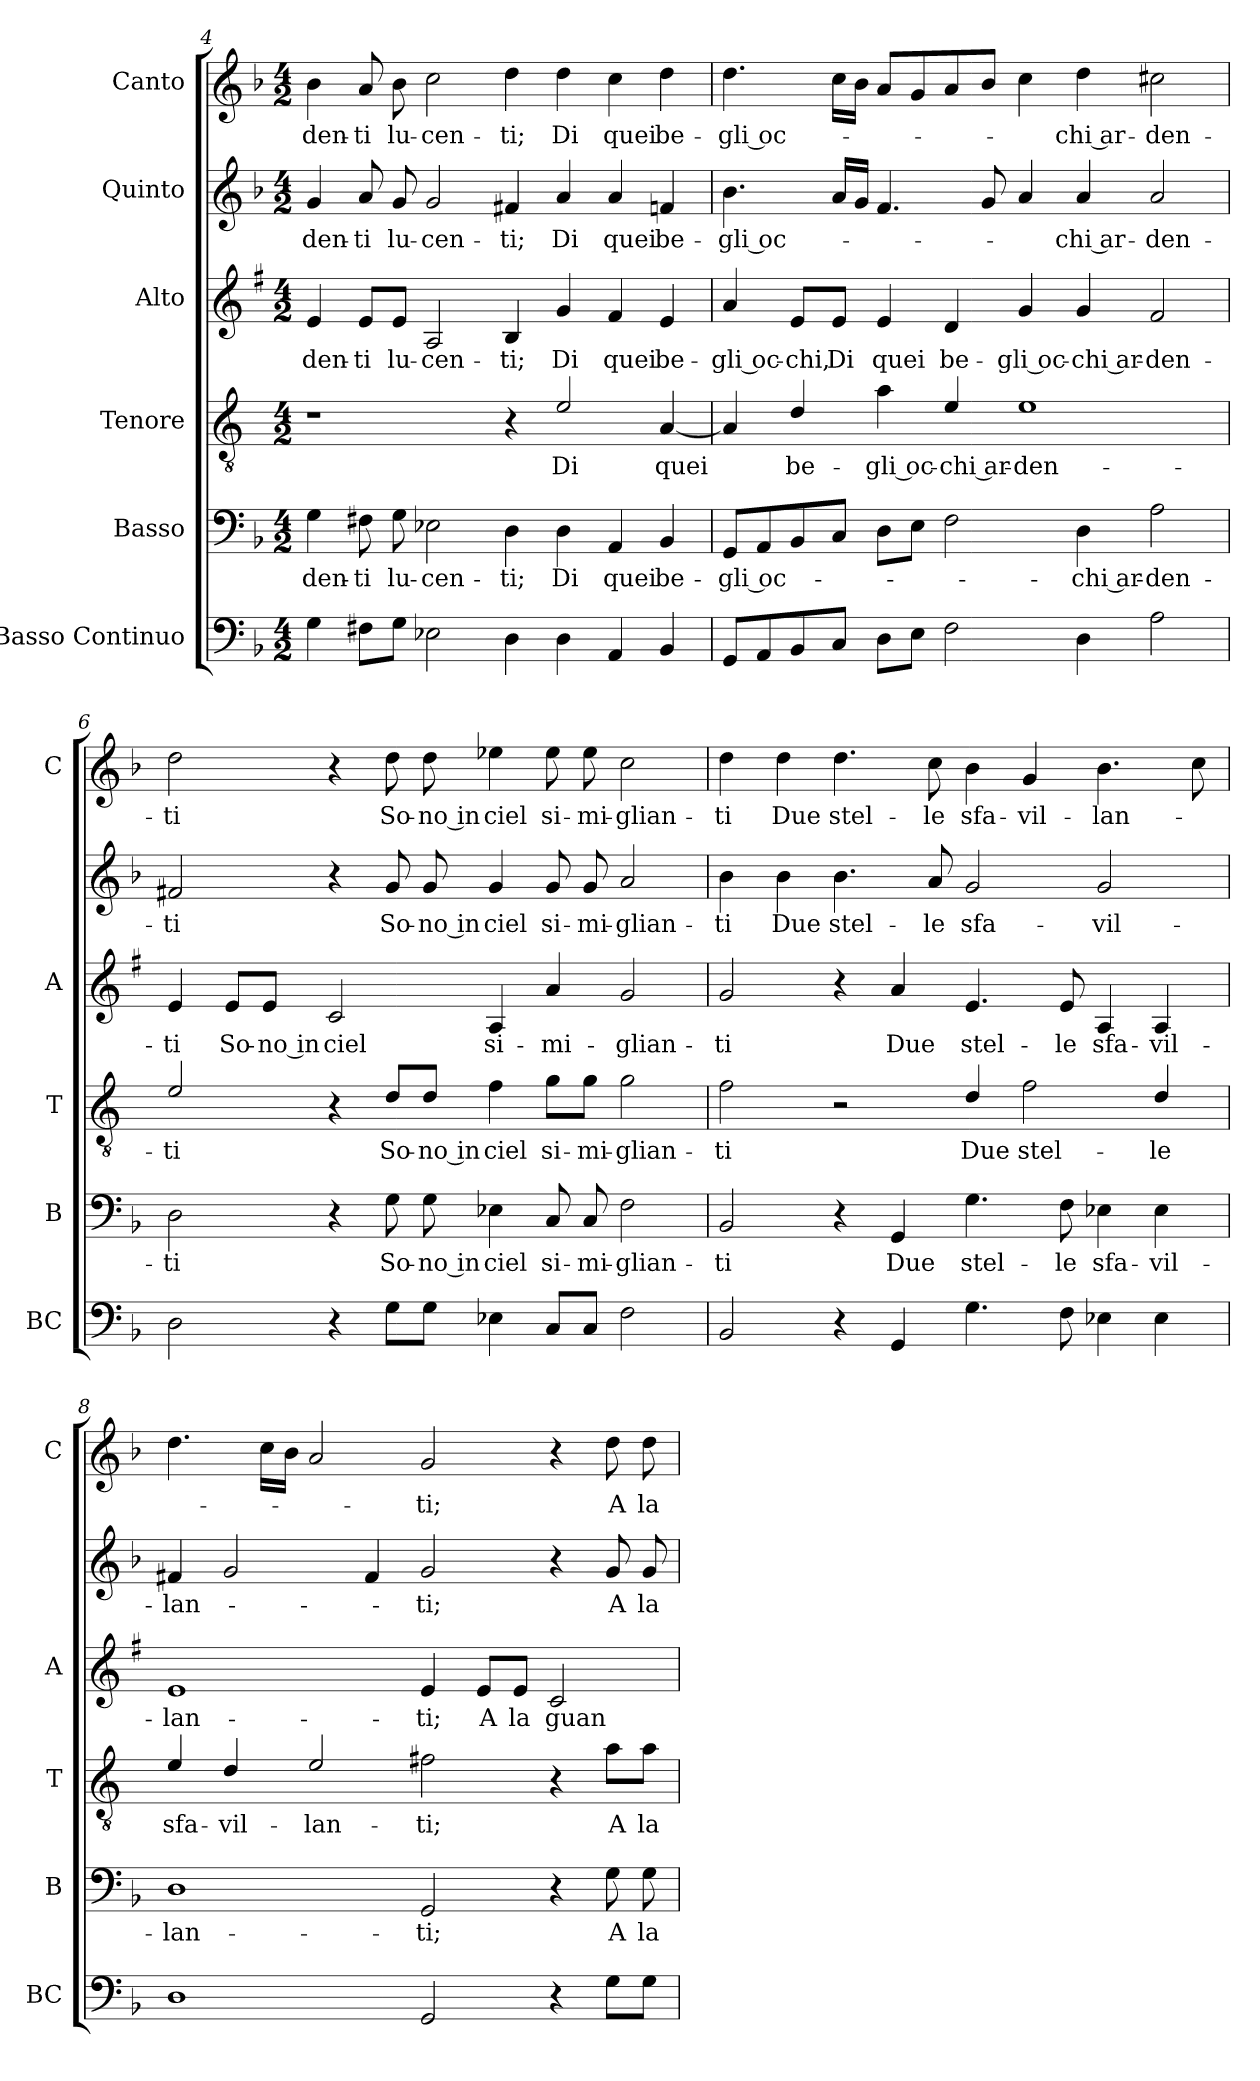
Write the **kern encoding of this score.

**kern	**kern	**text	**kern	**text	**kern	**text	**kern	**text	**kern	**text
*part6	*part5	*part5	*part4	*part4	*part3	*part3	*part2	*part2	*part1	*part1
*staff6	*staff5	*staff5	*staff4	*staff4	*staff3	*staff3	*staff2	*staff2	*staff1	*staff1
*I"Basso Continuo	*I"Basso	*	*I"Tenore	*	*I"Alto	*	*I"Quinto	*	*I"Canto	*
*I'BC	*I'B	*	*I'T	*	*I'A	*	*	*	*I'C	*
!!LO:LB:g=z
*clefF4	*clefF4	*	*clefGv2	*	*clefG2	*	*clefG2	*	*clefG2	*
*	*	*	*ITrd4c7	*	*ITrd1c2	*	*	*	*	*
*k[b-]	*k[b-]	*	*k[b-]	*	*k[b-]	*	*k[b-]	*	*k[b-]	*
*F:	*F:	*	*F:	*	*F:	*	*F:	*	*F:	*
*M4/2	*M4/2	*	*M4/2	*	*M4/2	*	*M4/2	*	*M4/2	*
=4	=4	=4	=4	=4	=4	=4	=4	=4	=4	=4
!	!	!LO:LY:b	!	!	!	!LO:LY:b	!	!LO:LY:b	!	!LO:LY:b
4G\	4G\	den-	1r	.	4d/	den-	4g/	den-	4b-\	den-
!	!	!LO:LY:b	!	!	!	!LO:LY:b	!	!LO:LY:b	!	!LO:LY:b
8F#X\L	8F#X\	-ti	.	.	8d/L	-ti	8a/	-ti	8a/	-ti
!	!	!LO:LY:b	!	!	!	!LO:LY:b	!	!LO:LY:b	!	!LO:LY:b
8G\J	8G\	lu-	.	.	8d/J	lu-	8g/	lu-	8b-\	lu-
!	!	!LO:LY:b	!	!	!	!LO:LY:b	!	!LO:LY:b	!	!LO:LY:b
2E-X\	2E-X\	-cen-	.	.	2G/	-cen-	2g/	-cen-	2cc\	-cen-
!	!	!LO:LY:b	!	!	!	!LO:LY:b	!	!LO:LY:b	!	!LO:LY:b
4D\	4D\	-ti;	4r	.	4A/	-ti;	4f#X/	-ti;	4dd\	-ti;
!	!	!LO:LY:b	!	!LO:LY:b	!	!LO:LY:b	!	!LO:LY:b	!	!LO:LY:b
4D\	4D\	Di	2A/	Di	4f/	Di	4a/	Di	4dd\	Di
!	!	!LO:LY:b	!	!	!	!LO:LY:b	!	!LO:LY:b	!	!LO:LY:b
4AA/	4AA/	quei	.	.	4e/	quei	4a/	quei	4cc\	quei
!	!	!LO:LY:b	!	!LO:LY:b	!	!LO:LY:b	!	!LO:LY:b	!	!LO:LY:b
4BB-/	4BB-/	be-	[4D/	quei	4d/	be-	4fn/	be-	4dd\	be-
=5	=5	=5	=5	=5	=5	=5	=5	=5	=5	=5
!	!	!LO:LY:b	!	!	!	!LO:LY:b	!	!LO:LY:b	!	!LO:LY:b
8GG/L	8GG/L	-gli oc-	4D/]	.	4g/	-gli oc-	4.b-\	-gli oc-	4.dd\	-gli oc-
8AA/	8AA/	.	.	.	.	.	.	.	.	.
!	!	!	!	!LO:LY:b	!	!LO:LY:b	!	!	!	!
8BB-/	8BB-/	.	4G/	be-	8d/L	-chi,	.	.	.	.
!	!	!	!	!	!	!LO:LY:b	!	!	!	!
8C/J	8C/J	.	.	.	8d/J	Di	16a/LL	.	16cc\LL	.
.	.	.	.	.	.	.	16g/JJ	.	16b-\JJ	.
!	!	!	!	!LO:LY:b	!	!LO:LY:b	!	!	!	!
8D\L	8D\L	.	4d\	-gli oc-	4d/	quei	4.f/	.	8a/L	.
8E\J	8E\J	.	.	.	.	.	.	.	8g/	.
!	!	!	!	!LO:LY:b	!	!LO:LY:b	!	!	!	!
2F\	2F\	.	4A/	-chi ar-	4c/	be-	.	.	8a/	.
.	.	.	.	.	.	.	8g/	.	8b-/J	.
!	!	!	!	!LO:LY:b	!	!LO:LY:b	!	!	!	!
.	.	.	1A	-den-	4f/	-gli oc-	4a/	.	4cc\	.
!	!	!LO:LY:b	!	!	!	!LO:LY:b	!	!LO:LY:b	!	!LO:LY:b
4D\	4D\	-chi ar-	.	.	4f/	-chi ar-	4a/	-chi ar-	4dd\	-chi ar-
!	!	!LO:LY:b	!	!	!	!LO:LY:b	!	!LO:LY:b	!	!LO:LY:b
2A\	2A\	-den-	.	.	2e/	-den-	2a/	-den-	2cc#X\	-den-
=6	=6	=6	=6	=6	=6	=6	=6	=6	=6	=6
!	!	!LO:LY:b	!	!LO:LY:b	!	!LO:LY:b	!	!LO:LY:b	!	!LO:LY:b
2D\	2D\	-ti	2A/	-ti	4d/	-ti	2f#X/	-ti	2dd\	-ti
!	!	!	!	!	!	!LO:LY:b	!	!	!	!
.	.	.	.	.	8d/L	So-	.	.	.	.
!	!	!	!	!	!	!LO:LY:b	!	!	!	!
.	.	.	.	.	8d/J	-no in	.	.	.	.
!	!	!	!	!	!	!LO:LY:b	!	!	!	!
4r	4r	.	4r	.	2B-/	ciel	4r	.	4r	.
!	!	!LO:LY:b	!	!LO:LY:b	!	!	!	!LO:LY:b	!	!LO:LY:b
8G\L	8G\	So-	8G/L	So-	.	.	8g/	So-	8dd\	So-
!	!	!LO:LY:b	!	!LO:LY:b	!	!	!	!LO:LY:b	!	!LO:LY:b
8G\J	8G\	-no in	8G/J	-no in	.	.	8g/	-no in	8dd\	-no in
!	!	!LO:LY:b	!	!LO:LY:b	!	!LO:LY:b	!	!LO:LY:b	!	!LO:LY:b
4E-X\	4E-X\	ciel	4B-\	ciel	4G/	si-	4g/	ciel	4ee-X\	ciel
!	!	!LO:LY:b	!	!LO:LY:b	!	!LO:LY:b	!	!LO:LY:b	!	!LO:LY:b
8C/L	8C/	si-	8c\L	si-	4g/	-mi-	8g/	si-	8ee-\	si-
!	!	!LO:LY:b	!	!LO:LY:b	!	!	!	!LO:LY:b	!	!LO:LY:b
8C/J	8C/	-mi-	8c\J	-mi-	.	.	8g/	-mi-	8ee-\	-mi-
!	!	!LO:LY:b	!	!LO:LY:b	!	!LO:LY:b	!	!LO:LY:b	!	!LO:LY:b
2F\	2F\	-glian-	2c\	-glian-	2f/	-glian-	2a/	-glian-	2cc\	-glian-
!!LO:PB:g=z
=7	=7	=7	=7	=7	=7	=7	=7	=7	=7	=7
!	!	!LO:LY:b	!	!LO:LY:b	!	!LO:LY:b	!	!LO:LY:b	!	!LO:LY:b
2BB-/	2BB-/	-ti	2B-\	-ti	2f/	-ti	4b-\	-ti	4dd\	-ti
!	!	!	!	!	!	!	!	!LO:LY:b	!	!LO:LY:b
.	.	.	.	.	.	.	4b-\	Due	4dd\	Due
!	!	!	!	!	!	!	!	!LO:LY:b	!	!LO:LY:b
4r	4r	.	2r	.	4r	.	4.b-\	stel-	4.dd\	stel-
!	!	!LO:LY:b	!	!	!	!LO:LY:b	!	!	!	!
4GG/	4GG/	Due	.	.	4g/	Due	.	.	.	.
!	!	!	!	!	!	!	!	!LO:LY:b	!	!LO:LY:b
.	.	.	.	.	.	.	8a/	-le	8cc\	-le
!	!	!LO:LY:b	!	!LO:LY:b	!	!LO:LY:b	!	!LO:LY:b	!	!LO:LY:b
4.G\	4.G\	stel-	4G/	Due	4.d/	stel-	2g/	sfa-	4b-\	sfa-
!	!	!	!	!LO:LY:b	!	!	!	!	!	!LO:LY:b
.	.	.	2B-\	stel-	.	.	.	.	4g/	-vil-
!	!	!LO:LY:b	!	!	!	!LO:LY:b	!	!	!	!
8F\	8F\	-le	.	.	8d/	-le	.	.	.	.
!	!	!LO:LY:b	!	!	!	!LO:LY:b	!	!LO:LY:b	!	!LO:LY:b
4E-X\	4E-X\	sfa-	.	.	4G/	sfa-	2g/	-vil-	4.b-\	-lan-
!	!	!LO:LY:b	!	!LO:LY:b	!	!LO:LY:b	!	!	!	!
4E-\	4E-\	-vil-	4G/	-le	4G/	-vil-	.	.	.	.
.	.	.	.	.	.	.	.	.	8cc\	.
=8	=8	=8	=8	=8	=8	=8	=8	=8	=8	=8
!	!	!LO:LY:b	!	!LO:LY:b	!	!LO:LY:b	!	!LO:LY:b	!	!
1D	1D	-lan-	4A/	sfa-	1d	-lan-	4f#X/	-lan-	4.dd\	.
!	!	!	!	!LO:LY:b	!	!	!	!	!	!
.	.	.	4G/	-vil-	.	.	2g/	.	.	.
.	.	.	.	.	.	.	.	.	16cc\LL	.
.	.	.	.	.	.	.	.	.	16b-\JJ	.
!	!	!	!	!LO:LY:b	!	!	!	!	!	!
.	.	.	2A/	-lan-	.	.	.	.	2a/	.
.	.	.	.	.	.	.	4f#/	.	.	.
!	!	!LO:LY:b	!	!LO:LY:b	!	!LO:LY:b	!	!LO:LY:b	!	!LO:LY:b
2GG/	2GG/	-ti;	2Bn\	-ti;	4d/	-ti;	2g/	-ti;	2g/	-ti;
!	!	!	!	!	!	!LO:LY:b	!	!	!	!
.	.	.	.	.	8d/L	A	.	.	.	.
!	!	!	!	!	!	!LO:LY:b	!	!	!	!
.	.	.	.	.	8d/J	la	.	.	.	.
!	!	!	!	!	!	!LO:LY:b	!	!	!	!
4r	4r	.	4r	.	2B-/	guan-	4r	.	4r	.
!	!	!LO:LY:b	!	!LO:LY:b	!	!	!	!LO:LY:b	!	!LO:LY:b
8G\L	8G\	A	8d\L	A	.	.	8g/	A	8dd\	A
!	!	!LO:LY:b	!	!LO:LY:b	!	!	!	!LO:LY:b	!	!LO:LY:b
8G\J	8G\	la	8d\J	la	.	.	8g/	la	8dd\	la
=	=	=	=	=	=	=	=	=	=	=
*-	*-	*-	*-	*-	*-	*-	*-	*-	*-	*-
